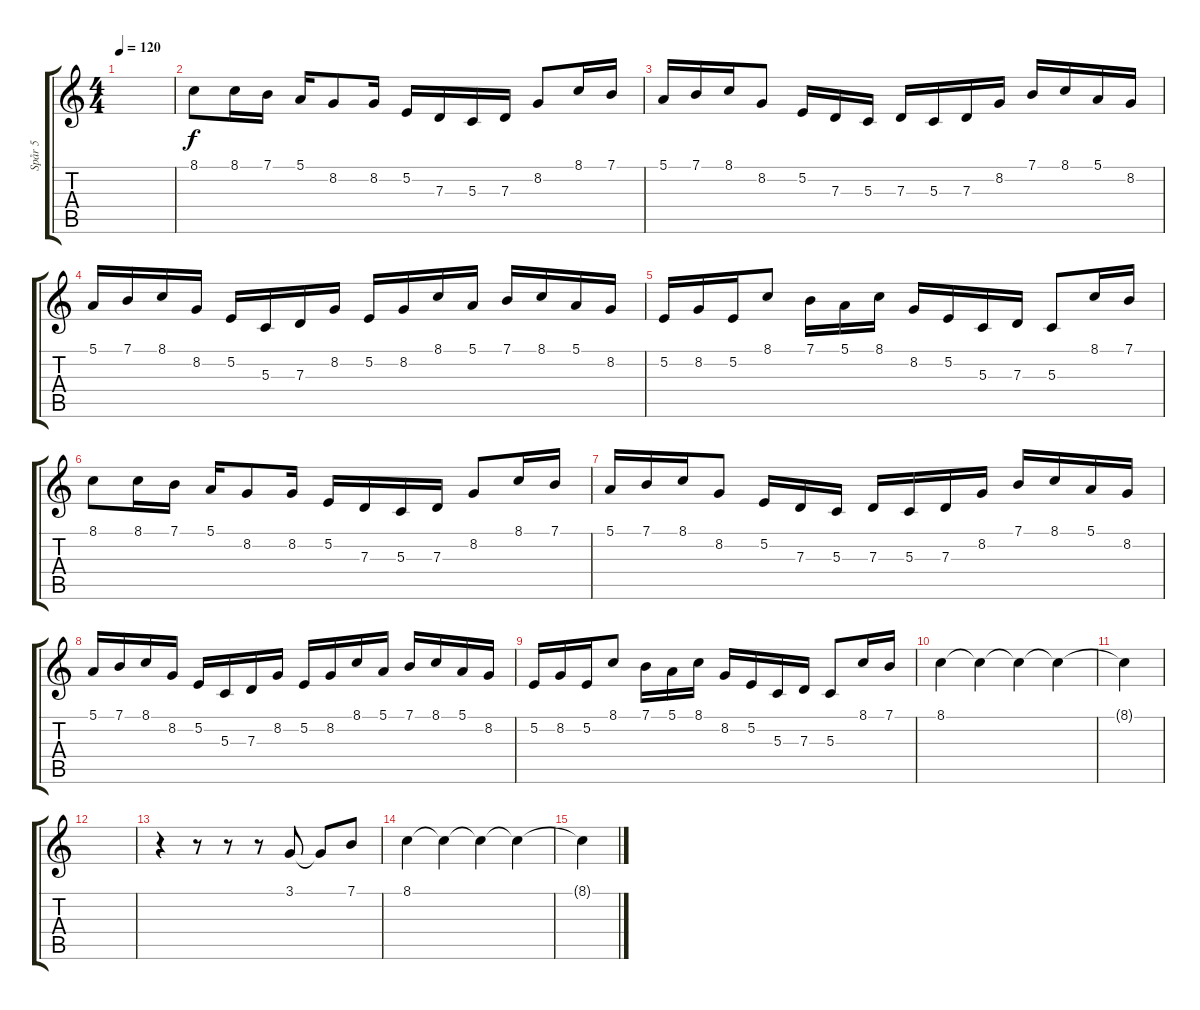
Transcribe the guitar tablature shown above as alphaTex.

\track ("Spår 5" "Spår 5") {instrument clarinet}
\staff {score tabs}
\tuning (E4 B3 G3 D3 A2 E2) {hide}
\ts (4 4)
\tempo 120
\clef g2
\ks c
|
8.1.8{volume 13 instrument overdrivenguitar} 8.1.16 7.1.16 5.1.16 8.2.8 8.2.16 5.2.16 7.3.16 5.3.16 7.3.16 8.2.8 8.1.16 7.1.16 |
5.1.16 7.1.16 8.1.16 8.2.8 5.2.16 7.3.16 5.3.16 7.3.16 5.3.16 7.3.16 8.2.16 7.1.16 8.1.16 5.1.16 8.2.16 |
5.1.16 7.1.16 8.1.16 8.2.16 5.2.16 5.3.16 7.3.16 8.2.16 5.2.16 8.2.16 8.1.16 5.1.16 7.1.16 8.1.16 5.1.16 8.2.16 |
5.2.16 8.2.16 5.2.16 8.1.8 7.1.16 5.1.16 8.1.16 8.2.16 5.2.16 5.3.16 7.3.16 5.3.8 8.1.16 7.1.16 |
8.1.8{volume 13 instrument overdrivenguitar} 8.1.16 7.1.16 5.1.16 8.2.8 8.2.16 5.2.16 7.3.16 5.3.16 7.3.16 8.2.8 8.1.16 7.1.16 |
5.1.16 7.1.16 8.1.16 8.2.8 5.2.16 7.3.16 5.3.16 7.3.16 5.3.16 7.3.16 8.2.16 7.1.16 8.1.16 5.1.16 8.2.16 |
5.1.16 7.1.16 8.1.16 8.2.16 5.2.16 5.3.16 7.3.16 8.2.16 5.2.16 8.2.16 8.1.16 5.1.16 7.1.16 8.1.16 5.1.16 8.2.16 |
5.2.16 8.2.16 5.2.16 8.1.8 7.1.16 5.1.16 8.1.16 8.2.16 5.2.16 5.3.16 7.3.16 5.3.8 8.1.16 7.1.16 |
8.1.4{instrument clarinet} 8.1{t}.4 8.1{t}.4 8.1{t}.4 |
8.1{t}.4 |
|
r.4 r.8 r.8 r.8 3.1.8 3.1{t}.8 7.1.8 |
8.1.4 8.1{t}.4 8.1{t}.4 8.1{t}.4 |
8.1{t}.4
